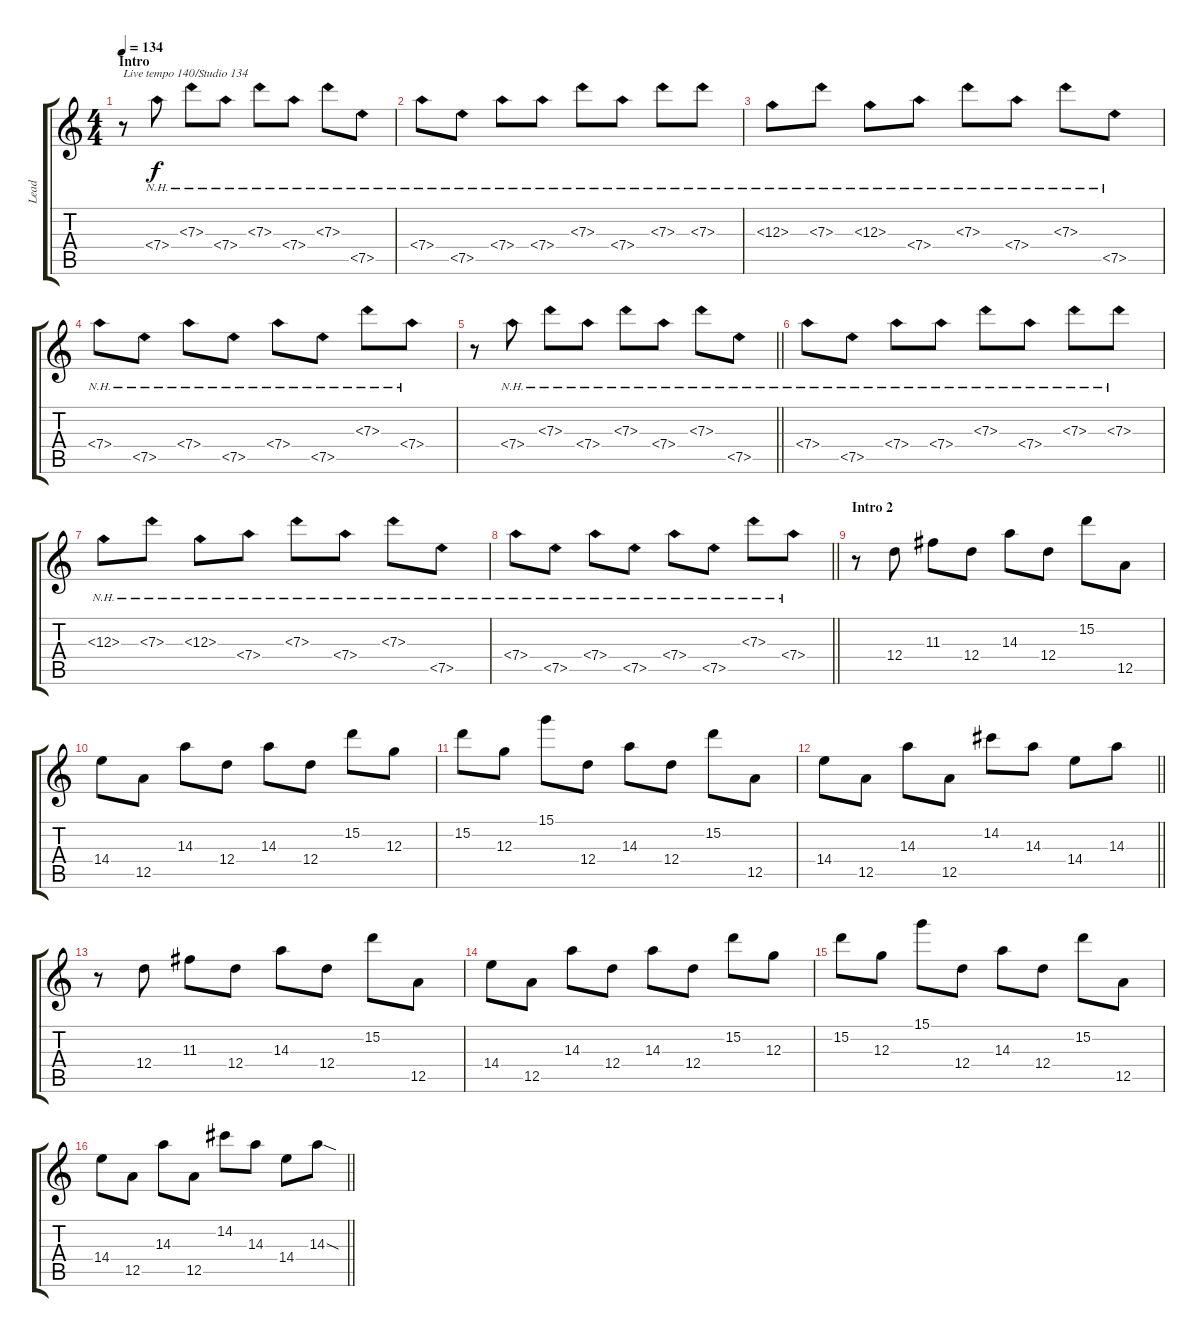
\track ("Lead" "Lead") {instrument overdrivenguitar}
\staff {score tabs}
\tuning (E4 B3 G3 D3 A2 E2) {hide}
\ts (4 4)
\section ("" "Intro")
\tempo 134
\clef g2
\ks c
r.8{txt "Live tempo 140/Studio 134" dy f instrument overdrivenguitar} 7.4{nh}.8 7.3{nh}.8 7.4{nh}.8 7.3{nh}.8 7.4{nh}.8 7.3{nh}.8 7.5{nh}.8 |
7.4{nh}.8 7.5{nh}.8 7.4{nh}.8 7.4{nh}.8 7.3{nh}.8 7.4{nh}.8 7.3{nh}.8 7.3{nh}.8 |
12.3{nh}.8 7.3{nh}.8 12.3{nh}.8 7.4{nh}.8 7.3{nh}.8 7.4{nh}.8 7.3{nh}.8 7.5{nh}.8 |
7.4{nh}.8 7.5{nh}.8 7.4{nh}.8 7.5{nh}.8 7.4{nh}.8 7.5{nh}.8 7.3{nh}.8 7.4{nh}.8 |
\barLineRight lightlight
r.8 7.4{nh}.8 7.3{nh}.8 7.4{nh}.8 7.3{nh}.8 7.4{nh}.8 7.3{nh}.8 7.5{nh}.8 |
7.4{nh}.8 7.5{nh}.8 7.4{nh}.8 7.4{nh}.8 7.3{nh}.8 7.4{nh}.8 7.3{nh}.8 7.3{nh}.8 |
12.3{nh}.8 7.3{nh}.8 12.3{nh}.8 7.4{nh}.8 7.3{nh}.8 7.4{nh}.8 7.3{nh}.8 7.5{nh}.8 |
\barLineRight lightlight
7.4{nh}.8 7.5{nh}.8 7.4{nh}.8 7.5{nh}.8 7.4{nh}.8 7.5{nh}.8 7.3{nh}.8 7.4{nh}.8 |
\section ("" "Intro 2")
r.8 12.4.8 11.3.8 12.4.8 14.3.8 12.4.8 15.2.8 12.5.8 |
14.4.8 12.5.8 14.3.8 12.4.8 14.3.8 12.4.8 15.2.8 12.3.8 |
15.2.8 12.3.8 15.1.8 12.4.8 14.3.8 12.4.8 15.2.8 12.5.8 |
\barLineRight lightlight
14.4.8 12.5.8 14.3.8 12.5.8 14.2.8 14.3.8 14.4.8 14.3.8 |
r.8 12.4.8 11.3.8 12.4.8 14.3.8 12.4.8 15.2.8 12.5.8 |
14.4.8 12.5.8 14.3.8 12.4.8 14.3.8 12.4.8 15.2.8 12.3.8 |
15.2.8 12.3.8 15.1.8 12.4.8 14.3.8 12.4.8 15.2.8 12.5.8 |
\barLineRight lightlight
14.4.8 12.5.8 14.3.8 12.5.8 14.2.8 14.3.8 14.4.8 14.3{sod}.8
